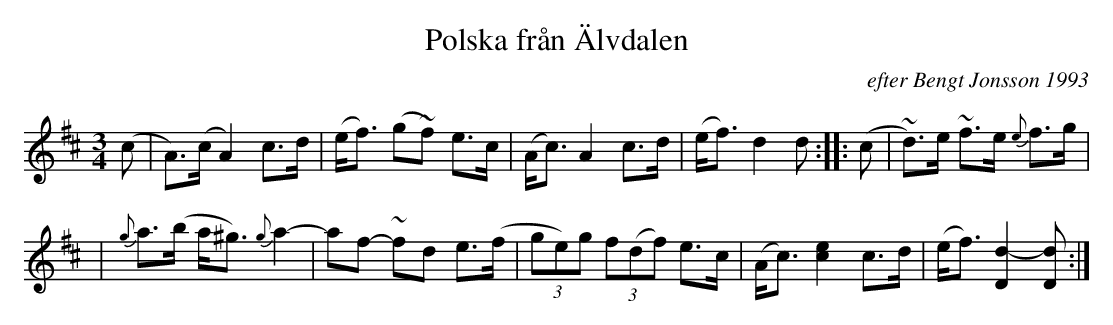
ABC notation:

X:1
T: Polska fr\aan \"Alvdalen
O: efter Bengt Jonsson 1993
M: 3/4
L: 1/8
K: D
(c | A)>(c A2) c>d | (e<f) (g~f) e>c | (A<c) A2 c>d | (e<f) d2 d :: (c | ~d)>e ~f>e {e}f>g |
| {g}a>(b a<^g) {g}a2- | af- ~fd e>(f | (3ge)g (3f(df) e>c | (A<c) [e2c2] c>d | (e<f) [d2-D2] [dD] :|
